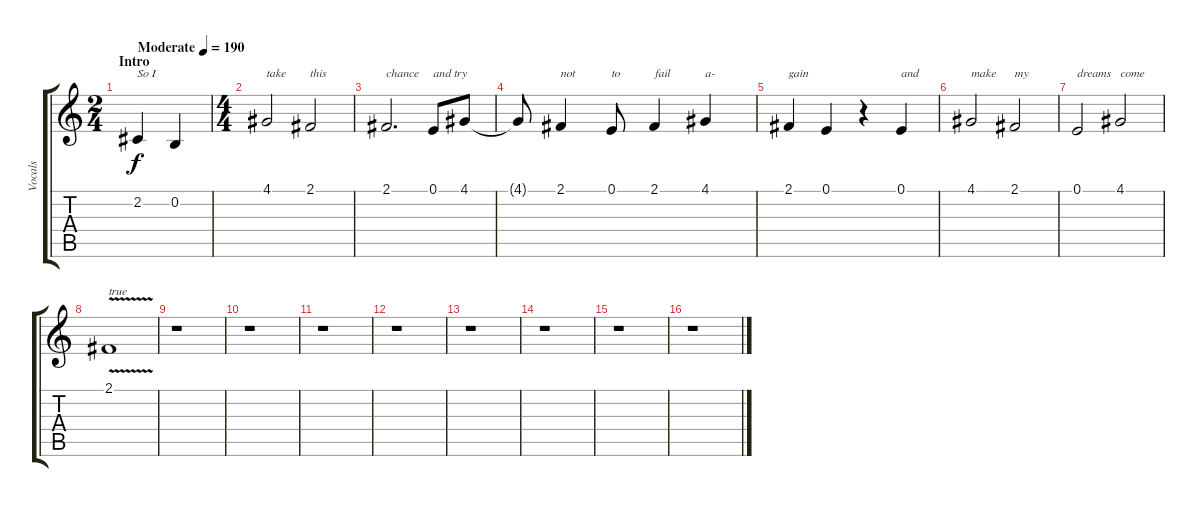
\track ("Vocals" "Vocals") {instrument oboe}
\staff {score tabs}
\tuning (E4 B3 G3 D3 A2 E2) {hide}
\ts (2 4)
\section ("" "Intro")
\tempo (190 "Moderate")
\clef g2
\ks c
2.2.4{txt "So I" dy f instrument oboe} 0.2.4 |
\ts (4 4)
4.1.2{txt "take"} 2.1.2{txt "this"} |
2.1.2{d txt "chance"} 0.1.8{txt "and try"} 4.1.8 |
4.1{t}.8 2.1.4{txt "not"} 0.1.8{txt "to"} 2.1.4{txt "fail"} 4.1.4{txt "a-"} |
2.1.4{txt "gain"} 0.1.4 r.4 0.1.4{txt "and"} |
4.1.2{txt "make"} 2.1.2{txt "my"} |
0.1.2{txt "dreams"} 4.1.2{txt "come"} |
2.1{v}.1{txt "true"} |
r.1 |
r.1 |
r.1 |
r.1 |
r.1 |
r.1 |
r.1 |
r.1
